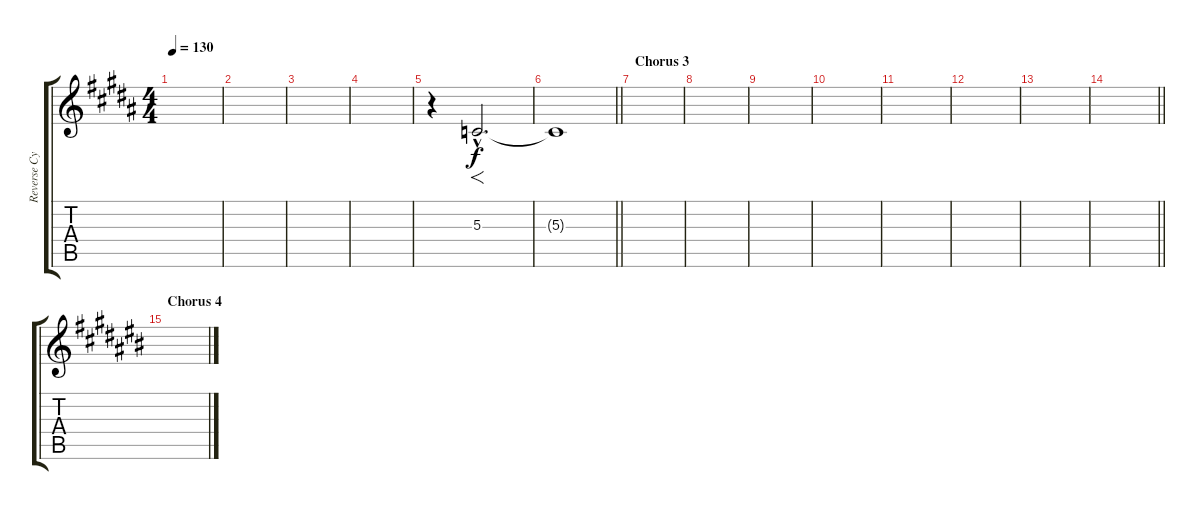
\track ("Reverse Cymbal" "Reverse Cy") {instrument reversecymbal}
\staff {score tabs}
\tuning (E4 B3 G3 D3 A2 E2) {hide}
\ts (4 4)
\tempo 130
\clef g2
\ks b
|
|
|
|
r.4 5.3{hac}.2{f d} |
\barLineRight lightlight
5.3{t}.1 |
\section ("" "Chorus 3")
|
|
|
|
|
|
|
\barLineRight lightlight
|
\section ("" "Chorus 4")
\ks c#
